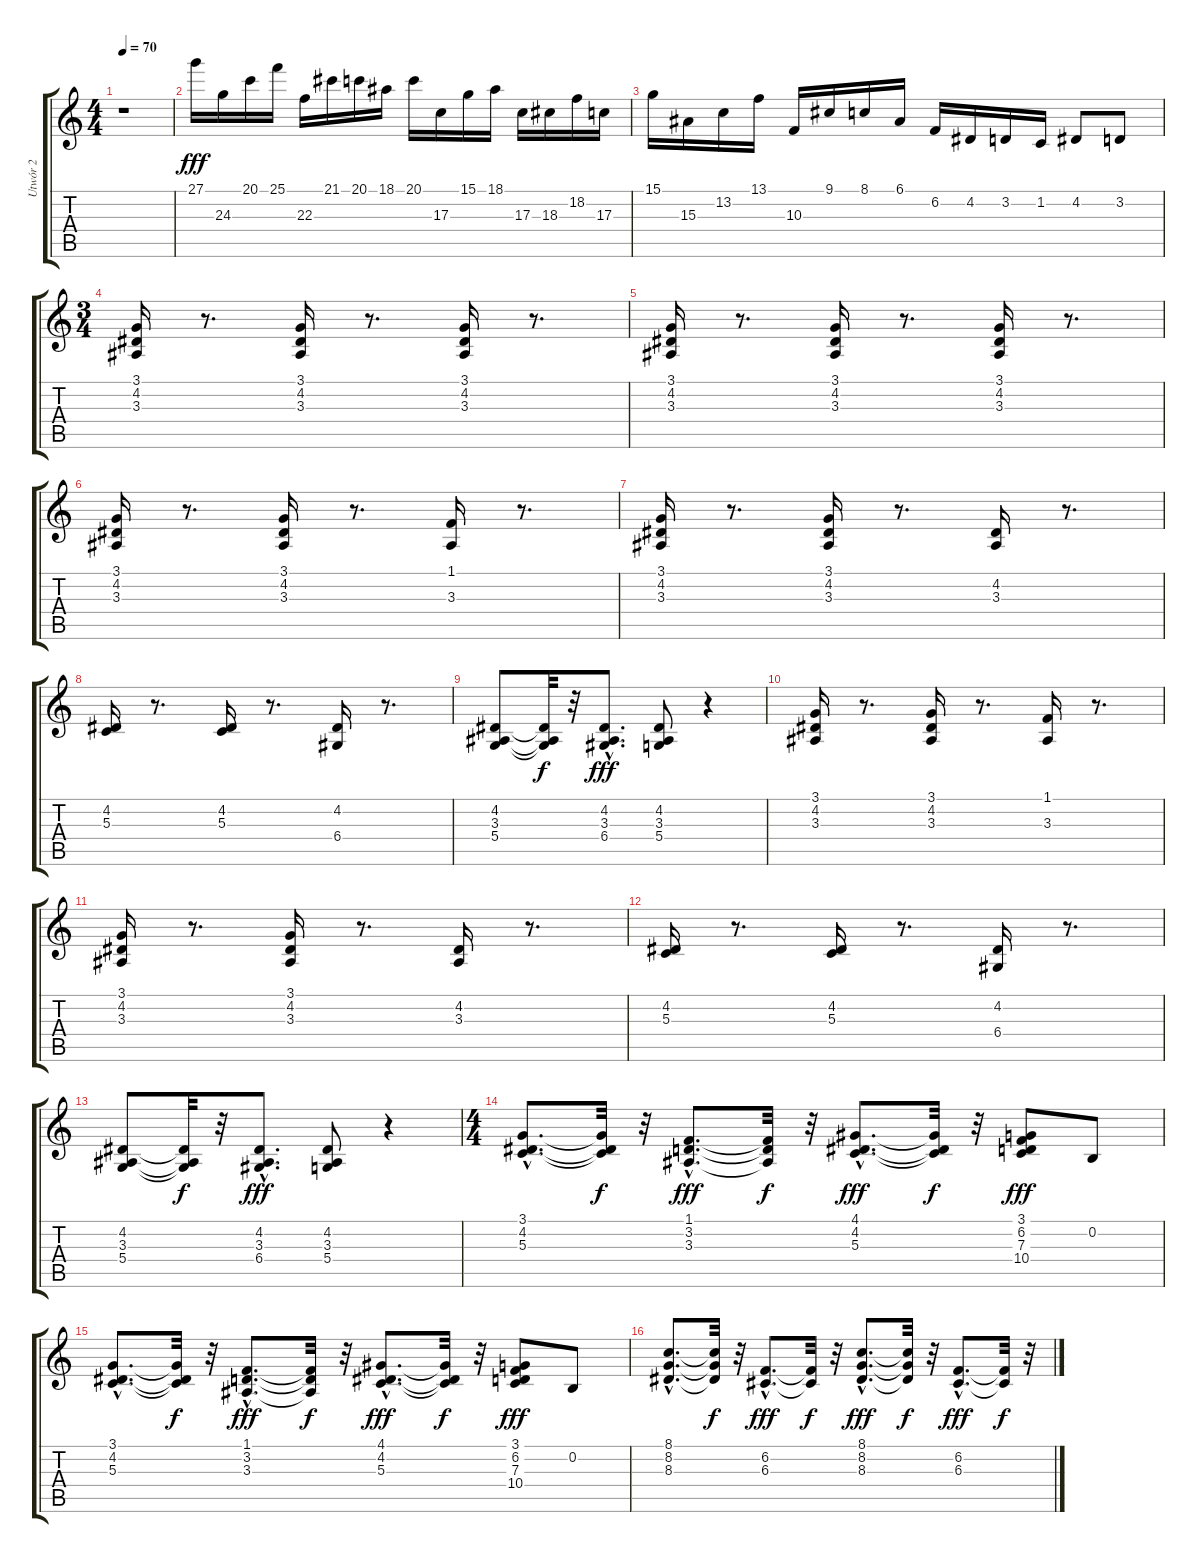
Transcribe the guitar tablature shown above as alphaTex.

\track ("Utwór 2" "Utwór 2") {instrument acousticgrandpiano}
\staff {score tabs}
\tuning (E4 B3 G3 D3 A2 E2) {hide}
\ts (4 4)
\tempo 70
\clef g2
\ks c
r.1{dy fff instrument acousticgrandpiano} |
27.1.16 24.3.16 20.1.16 25.1.16 22.3.16 21.1.16 20.1.16 18.1.16 20.1.16 17.3.16 15.1.16 18.1.16 17.3.16 18.3.16 18.2.16 17.3.16 |
15.1.16 15.3.16 13.2.16 13.1.16 10.3.16 9.1.16 8.1.16 6.1.16 6.2.16 4.2.16 3.2.16 1.2.16 4.2.8 3.2.8 |
\ts (3 4)
(3.1 4.2 3.3).16 r.8{d} (3.1 4.2 3.3).16 r.8{d} (3.1 4.2 3.3).16 r.8{d} |
(3.1 4.2 3.3).16 r.8{d} (3.1 4.2 3.3).16 r.8{d} (3.1 4.2 3.3).16 r.8{d} |
(3.1 4.2 3.3).16 r.8{d} (3.1 4.2 3.3).16 r.8{d} (1.1 3.3).16 r.8{d} |
(3.1 4.2 3.3).16 r.8{d} (3.1 4.2 3.3).16 r.8{d} (4.2 3.3).16 r.8{d} |
(4.2 5.3).16 r.8{d} (4.2 5.3).16 r.8{d} (4.2 6.4).16 r.8{d} |
(4.2 3.3 5.4).8 (4.2{t} 3.3{t} 5.4{t}).32{dy f} r.32 (4.2{hac} 3.3{hac} 6.4{hac}).8{d dy fff} (4.2 3.3 5.4).8 r.4 |
(3.1 4.2 3.3).16 r.8{d} (3.1 4.2 3.3).16 r.8{d} (1.1 3.3).16 r.8{d} |
(3.1 4.2 3.3).16 r.8{d} (3.1 4.2 3.3).16 r.8{d} (4.2 3.3).16 r.8{d} |
(4.2 5.3).16 r.8{d} (4.2 5.3).16 r.8{d} (4.2 6.4).16 r.8{d} |
(4.2 3.3 5.4).8 (4.2{t} 3.3{t} 5.4{t}).32{dy f} r.32 (4.2{hac} 3.3{hac} 6.4{hac}).8{d dy fff} (4.2 3.3 5.4).8 r.4 |
\ts (4 4)
(3.1{hac} 4.2{hac} 5.3{hac}).8{d} (3.1{t} 4.2{t} 5.3{t}).32{dy f} r.32 (1.1{hac} 3.2{hac} 3.3{hac}).8{d dy fff} (1.1{t} 3.2{t} 3.3{t}).32{dy f} r.32 (4.1{hac} 4.2{hac} 5.3{hac}).8{d dy fff} (4.1{t} 4.2{t} 5.3{t}).32{dy f} r.32 (3.1 6.2 7.3 10.4).8{dy fff} 0.2.8 |
(3.1{hac} 4.2{hac} 5.3{hac}).8{d} (3.1{t} 4.2{t} 5.3{t}).32{dy f} r.32 (1.1{hac} 3.2{hac} 3.3{hac}).8{d dy fff} (1.1{t} 3.2{t} 3.3{t}).32{dy f} r.32 (4.1{hac} 4.2{hac} 5.3{hac}).8{d dy fff} (4.1{t} 4.2{t} 5.3{t}).32{dy f} r.32 (3.1 6.2 7.3 10.4).8{dy fff} 0.2.8 |
(8.1{hac} 8.2{hac} 8.3{hac}).8{d} (8.1{t} 8.2{t} 8.3{t}).32{dy f} r.32 (6.2{hac} 6.3{hac}).8{d dy fff} (6.2{t} 6.3{t}).32{dy f} r.32 (8.1{hac} 8.2{hac} 8.3{hac}).8{d dy fff} (8.1{t} 8.2{t} 8.3{t}).32{dy f} r.32 (6.2{hac} 6.3{hac}).8{d dy fff} (6.2{t} 6.3{t}).32{dy f} r.32
